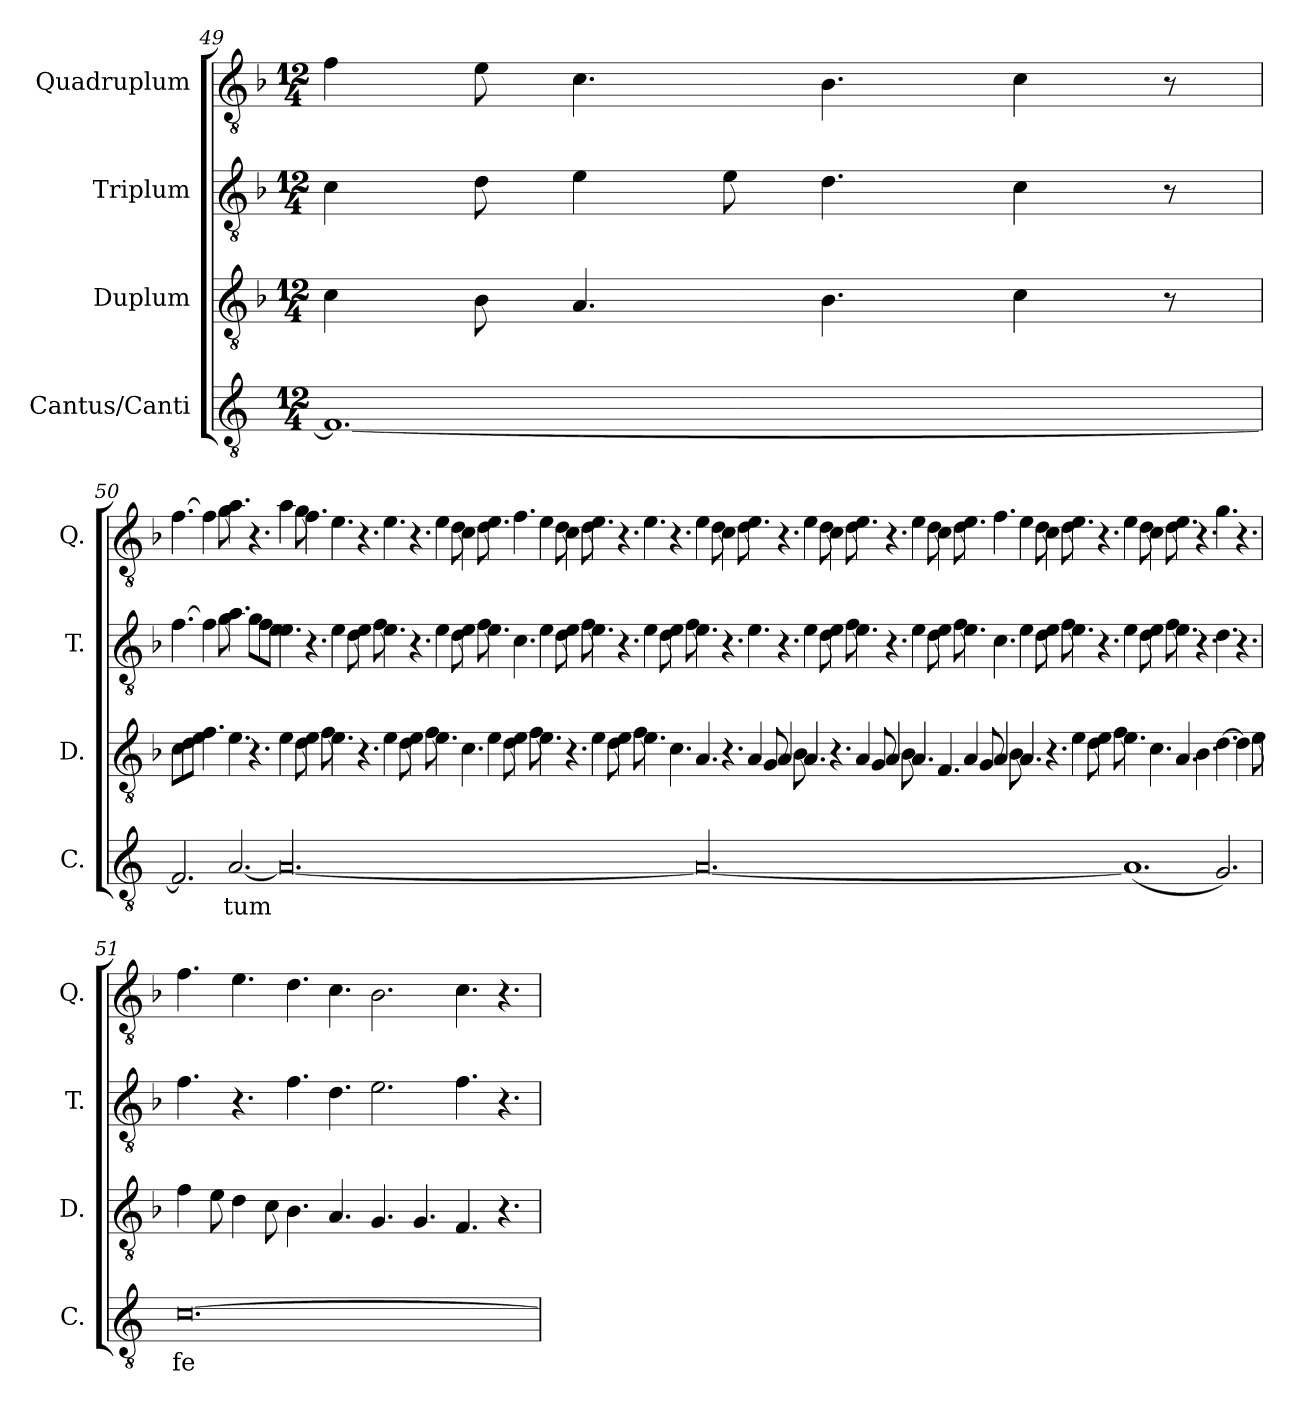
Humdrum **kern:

**kern	**text	**kern	**kern	**kern
*part4	*part4	*part3	*part2	*part1
*staff4	*staff4	*staff3	*staff2	*staff1
*I"Cantus/Canti	*	*I"Duplum	*I"Triplum	*I"Quadruplum
*I'C.	*	*I'D.	*I'T.	*I'Q.
*clefGv2	*	*clefGv2	*clefGv2	*clefGv2
*k[]	*	*k[b-]	*k[b-]	*k[b-]
*M12/4	*	*M12/4	*M12/4	*M12/4
=49	=49	=49	=49	=49
1.F_	.	4c\	4c\	4f\
.	.	8B-\	8d\	8e\
.	.	4.A/	4e\	4.c\
.	.	.	8e\	.
.	.	4.B-\	4.d\	4.B-\
.	.	4c\	4c\	4c\
.	.	8r	8r	8r
!!LO:LB:g=z
=50	=50	=50	=50	=50
2.F/]	.	8c\L	[4.f\	[4.f\
.	.	8d\	.	.
.	.	8e\J	.	.
.	.	4.f\	4f\]	4f\]
.	.	.	8g\	8g\
[2.A/	-tum	4.e\	4.a\	4.a\
.	.	4.r	8g\L	4.r
.	.	.	8f\	.
.	.	.	8e\J	.
00.A_	.	4e\	4.e\	4a\
.	.	8d\	.	8g\
.	.	4e\	4.r	4.f\
.	.	8f\	.	.
.	.	4.e\	4e\	4.e\
.	.	.	8d\	.
.	.	4.r	4e\	4.r
.	.	.	8f\	.
.	.	4e\	4.e\	4.e\
.	.	8d\	.	.
.	.	4e\	4.r	4.r
.	.	8f\	.	.
.	.	4.e\	4e\	4e\
.	.	.	8d\	8d\
.	.	4.c\	4e\	4c\
.	.	.	8f\	8d\
.	.	4e\	4.e\	4.e\
.	.	8d\	.	.
.	.	4e\	4.c\	4.f\
.	.	8f\	.	.
.	.	4.e\	4e\	4e\
.	.	.	8d\	8d\
.	.	4.r	4e\	4c\
.	.	.	8f\	8d\
.	.	4e\	4.e\	4.e\
.	.	8d\	.	.
.	.	4e\	4.r	4.r
.	.	8f\	.	.
.	.	4.e\	4e\	4.e\
.	.	.	8d\	.
.	.	4.c\	4e\	4.r
.	.	.	8f\	.
00.A_	.	4.A/	4.e\	4e\
.	.	.	.	8d\
.	.	4.r	4.r	4c\
.	.	.	.	8d\
.	.	4A/	4.e\	4.e\
.	.	8G/	.	.
.	.	4A/	4.r	4.r
.	.	8B-\	.	.
.	.	4.A/	4e\	4e\
.	.	.	8d\	8d\
.	.	4.r	4e\	4c\
.	.	.	8f\	8d\
.	.	4A/	4.e\	4.e\
.	.	8G/	.	.
.	.	4A/	4.r	4.r
.	.	8B-\	.	.
.	.	4.A/	4e\	4e\
.	.	.	8d\	8d\
.	.	4.F/	4e\	4c\
.	.	.	8f\	8d\
.	.	4A/	4.e\	4.e\
.	.	8G/	.	.
.	.	4A/	4.c\	4.f\
.	.	8B-\	.	.
.	.	4.A/	4e\	4e\
.	.	.	8d\	8d\
.	.	4.r	4e\	4c\
.	.	.	8f\	8d\
.	.	4e\	4.e\	4.e\
.	.	8d\	.	.
.	.	4e\	4.r	4.r
.	.	8f\	.	.
(1.A]	.	4.e\	4e\	4e\
.	.	.	8d\	8d\
.	.	4.c\	4e\	4c\
.	.	.	8f\	8d\
.	.	4.A/	4.e\	4.e\
.	.	4.B-\	4.r	4.r
2.G/)	.	[4.d\	4.d\	4.g\
.	.	4d\]	4.r	4.r
.	.	8e\	.	.
!!LO:LB:g=z
=51	=51	=51	=51	=51
[0.c	fe-	4f\	4.f\	4.f\
.	.	8e\	.	.
.	.	4d\	4.r	4.e\
.	.	8c\	.	.
.	.	4.B-\	4.f\	4.d\
.	.	4.A/	4.d\	4.c\
.	.	4.G/	2.e\	2.B-\
.	.	4.G/	.	.
.	.	4.F/	4.f\	4.c\
.	.	4.r	4.r	4.r
=	=	=	=	=
*-	*-	*-	*-	*-
